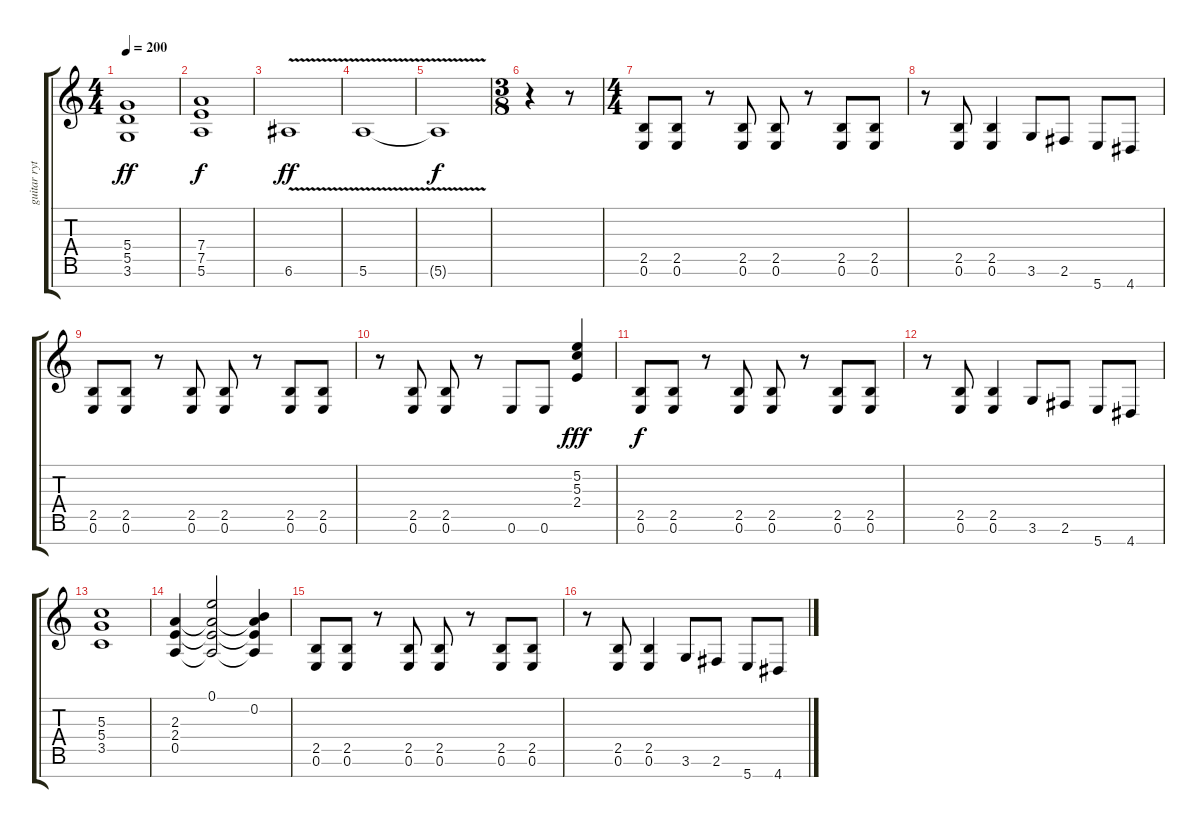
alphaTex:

\track ("guitar rythm 1" "guitar ryt") {instrument distortionguitar}
\staff {score tabs}
\tuning (E4 B3 G3 D3 A2 E2 B1) {hide}
\ts (4 4)
\tempo 200
\clef g2
\ks c
(5.4 5.5 3.6).1{dy ff} |
(7.4 7.5 5.6).1{dy f} |
6.6{v}.1{dy ff} |
5.6{v}.1 |
5.6{t}.1{dy f} |
\ts (3 8)
r.4 r.8 |
\ts (4 4)
(2.5 0.6).8 (2.5 0.6).8 r.8 (2.5 0.6).8 (2.5 0.6).8 r.8 (2.5 0.6).8 (2.5 0.6).8 |
r.8 (2.5 0.6).8 (2.5 0.6).4 3.6.8 2.6.8 5.7.8 4.7.8 |
(2.5 0.6).8 (2.5 0.6).8 r.8 (2.5 0.6).8 (2.5 0.6).8 r.8 (2.5 0.6).8 (2.5 0.6).8 |
r.8 (2.5 0.6).8 (2.5 0.6).8 r.8 0.6.8 0.6.8 (5.2 5.3 2.4).4{dy fff} |
(2.5 0.6).8{dy f} (2.5 0.6).8 r.8 (2.5 0.6).8 (2.5 0.6).8 r.8 (2.5 0.6).8 (2.5 0.6).8 |
r.8 (2.5 0.6).8 (2.5 0.6).4 3.6.8 2.6.8 5.7.8 4.7.8 |
(5.3 5.4 3.5).1 |
(2.3 2.4 0.5).4 (0.1 2.3{t} 2.4{t} 0.5{t}).2 (0.2 2.3{t} 2.4{t} 0.5{t}).4 |
(2.5 0.6).8 (2.5 0.6).8 r.8 (2.5 0.6).8 (2.5 0.6).8 r.8 (2.5 0.6).8 (2.5 0.6).8 |
r.8 (2.5 0.6).8 (2.5 0.6).4 3.6.8 2.6.8 5.7.8 4.7.8
